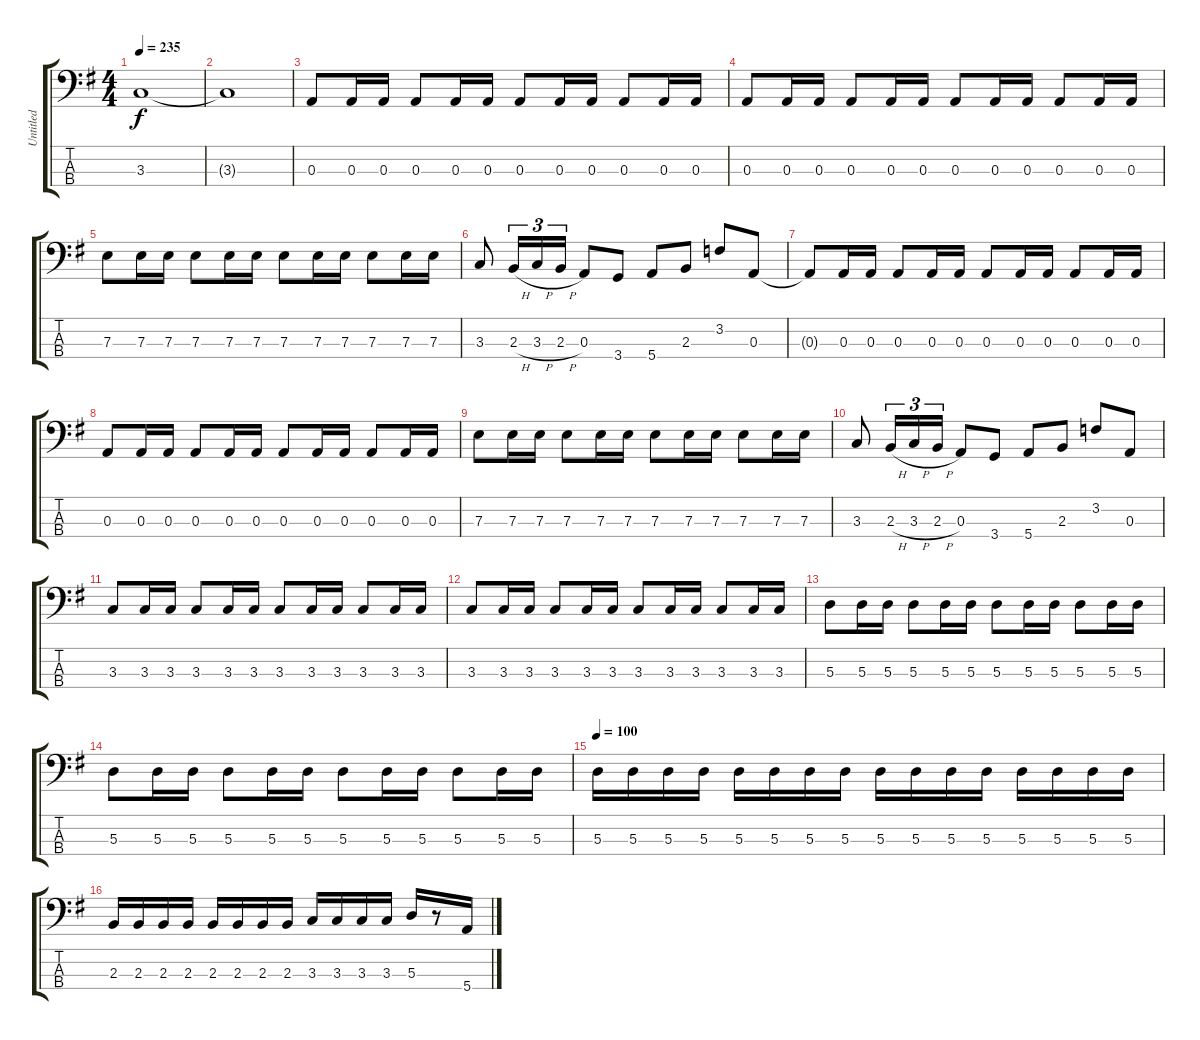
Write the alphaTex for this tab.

\track ("Untitled" "Untitled") {instrument electricbassfinger}
\staff {score tabs}
\tuning (G2 D2 A1 E1) {hide}
\ts (4 4)
\tempo 235
\clef f4
\ks g
3.3.1{dy f} |
3.3{t}.1 |
0.3.8 0.3.16 0.3.16 0.3.8 0.3.16 0.3.16 0.3.8 0.3.16 0.3.16 0.3.8 0.3.16 0.3.16 |
0.3.8 0.3.16 0.3.16 0.3.8 0.3.16 0.3.16 0.3.8 0.3.16 0.3.16 0.3.8 0.3.16 0.3.16 |
7.3.8 7.3.16 7.3.16 7.3.8 7.3.16 7.3.16 7.3.8 7.3.16 7.3.16 7.3.8 7.3.16 7.3.16 |
3.3.8 2.3{h}.16{tu (3 2)} 3.3{h}.16{tu (3 2)} 2.3{h}.16{tu (3 2)} 0.3.8 3.4.8 5.4.8 2.3.8 3.2.8 0.3.8 |
0.3{t}.8 0.3.16 0.3.16 0.3.8 0.3.16 0.3.16 0.3.8 0.3.16 0.3.16 0.3.8 0.3.16 0.3.16 |
0.3.8 0.3.16 0.3.16 0.3.8 0.3.16 0.3.16 0.3.8 0.3.16 0.3.16 0.3.8 0.3.16 0.3.16 |
7.3.8 7.3.16 7.3.16 7.3.8 7.3.16 7.3.16 7.3.8 7.3.16 7.3.16 7.3.8 7.3.16 7.3.16 |
3.3.8 2.3{h}.16{tu (3 2)} 3.3{h}.16{tu (3 2)} 2.3{h}.16{tu (3 2)} 0.3.8 3.4.8 5.4.8 2.3.8 3.2.8 0.3.8 |
3.3.8 3.3.16 3.3.16 3.3.8 3.3.16 3.3.16 3.3.8 3.3.16 3.3.16 3.3.8 3.3.16 3.3.16 |
3.3.8 3.3.16 3.3.16 3.3.8 3.3.16 3.3.16 3.3.8 3.3.16 3.3.16 3.3.8 3.3.16 3.3.16 |
5.3.8 5.3.16 5.3.16 5.3.8 5.3.16 5.3.16 5.3.8 5.3.16 5.3.16 5.3.8 5.3.16 5.3.16 |
5.3.8 5.3.16 5.3.16 5.3.8 5.3.16 5.3.16 5.3.8 5.3.16 5.3.16 5.3.8 5.3.16 5.3.16 |
\tempo 100
5.3.16 5.3.16 5.3.16 5.3.16 5.3.16 5.3.16 5.3.16 5.3.16 5.3.16 5.3.16 5.3.16 5.3.16 5.3.16 5.3.16 5.3.16 5.3.16 |
2.3.16 2.3.16 2.3.16 2.3.16 2.3.16 2.3.16 2.3.16 2.3.16 3.3.16 3.3.16 3.3.16 3.3.16 5.3.16 r.8 5.4.16
